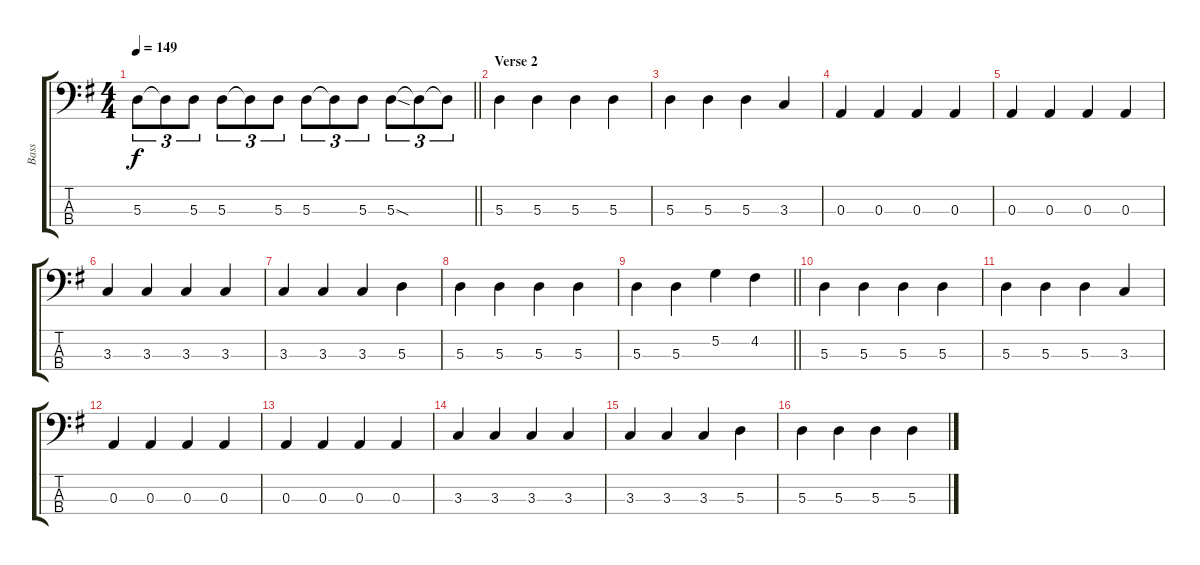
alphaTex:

\track ("Bass" "Bass") {instrument electricbasspick}
\staff {score tabs}
\tuning (G2 D2 A1 D1) {hide}
\ts (4 4)
\tempo 149
\clef f4
\barLineRight lightlight
\ks g
5.3.8{tu (3 2) dy f} 5.3{t}.8{tu (3 2)} 5.3.8{tu (3 2)} 5.3.8{tu (3 2)} 5.3{t}.8{tu (3 2)} 5.3.8{tu (3 2)} 5.3.8{tu (3 2)} 5.3{t}.8{tu (3 2)} 5.3.8{tu (3 2)} 5.3{sod}.8{tu (3 2)} 5.3{t}.8{tu (3 2)} 5.3{t}.8{tu (3 2)} |
\section ("" "Verse 2")
5.3.4 5.3.4 5.3.4 5.3.4 |
5.3.4 5.3.4 5.3.4 3.3.4 |
0.3.4 0.3.4 0.3.4 0.3.4 |
0.3.4 0.3.4 0.3.4 0.3.4 |
3.3.4 3.3.4 3.3.4 3.3.4 |
3.3.4 3.3.4 3.3.4 5.3.4 |
5.3.4 5.3.4 5.3.4 5.3.4 |
\barLineRight lightlight
5.3.4 5.3.4 5.2.4 4.2.4 |
5.3.4 5.3.4 5.3.4 5.3.4 |
5.3.4 5.3.4 5.3.4 3.3.4 |
0.3.4 0.3.4 0.3.4 0.3.4 |
0.3.4 0.3.4 0.3.4 0.3.4 |
3.3.4 3.3.4 3.3.4 3.3.4 |
3.3.4 3.3.4 3.3.4 5.3.4 |
5.3.4 5.3.4 5.3.4 5.3.4
